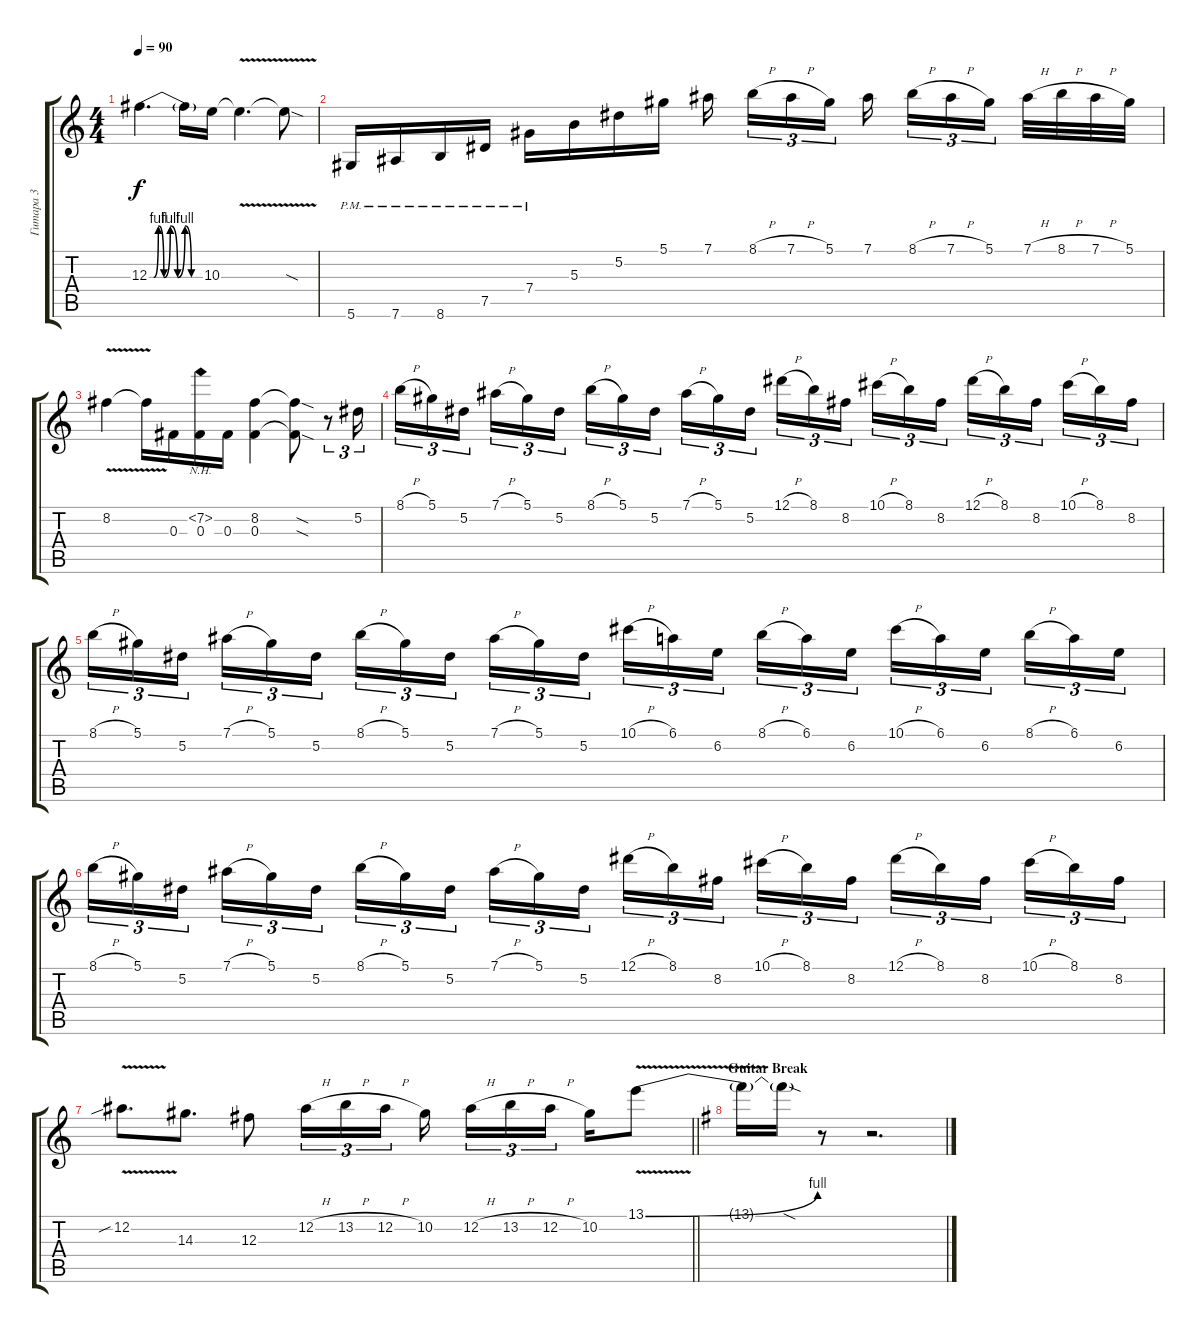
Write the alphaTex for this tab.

\track ("Гитара 3" "Гитара 3") {instrument distortionguitar}
\staff {score tabs}
\tuning (Eb4 Bb3 Gb3 Db3 Ab2 Eb2) {hide}
\ts (4 4)
\tempo 90
\clef g2
\ks aminor
12.3{be (custom 0 0 5 0 10 4 16 0 23 4 31 0 39 4 46 0 56 0 60 0)}.4{d dy f} 12.3{t}.16 10.3.16 10.3{v t}.4{d} 10.3{sod t}.8 |
5.6{pm}.16 7.6{pm}.16 8.6{pm}.16 7.5{pm}.16 7.4{pm}.16 5.3.16 5.2.16 5.1.16 7.1.16{beam splitsecondary} 8.1{h}.16{tu (3 2)} 7.1{h}.16{tu (3 2)} 5.1.16{tu (3 2) beam splitsecondary} 7.1.16 8.1{h}.16{tu (3 2)} 7.1{h}.16{tu (3 2)} 5.1.16{tu (3 2) beam splitsecondary} 7.1{h}.32 8.1{h}.32 7.1{h}.32 5.1.32 |
8.2{v}.4 8.2{t}.16 0.3.16 (7.2{nh} 0.3).16 0.3.16 (8.2 0.3).4 (8.2{sod t} 0.3{sod t}).8 r.8{tu (3 2)} 5.2.16{tu (3 2)} |
8.1{h}.16{tu (3 2)} 5.1.16{tu (3 2)} 5.2.16{tu (3 2) beam splitsecondary} 7.1{h}.16{tu (3 2)} 5.1.16{tu (3 2)} 5.2.16{tu (3 2)} 8.1{h}.16{tu (3 2)} 5.1.16{tu (3 2)} 5.2.16{tu (3 2) beam splitsecondary} 7.1{h}.16{tu (3 2)} 5.1.16{tu (3 2)} 5.2.16{tu (3 2)} 12.1{h}.16{tu (3 2)} 8.1.16{tu (3 2)} 8.2.16{tu (3 2) beam splitsecondary} 10.1{h}.16{tu (3 2)} 8.1.16{tu (3 2)} 8.2.16{tu (3 2)} 12.1{h}.16{tu (3 2)} 8.1.16{tu (3 2)} 8.2.16{tu (3 2) beam splitsecondary} 10.1{h}.16{tu (3 2)} 8.1.16{tu (3 2)} 8.2.16{tu (3 2)} |
8.1{h}.16{tu (3 2)} 5.1.16{tu (3 2)} 5.2.16{tu (3 2) beam splitsecondary} 7.1{h}.16{tu (3 2)} 5.1.16{tu (3 2)} 5.2.16{tu (3 2)} 8.1{h}.16{tu (3 2)} 5.1.16{tu (3 2)} 5.2.16{tu (3 2) beam splitsecondary} 7.1{h}.16{tu (3 2)} 5.1.16{tu (3 2)} 5.2.16{tu (3 2)} 10.1{h}.16{tu (3 2)} 6.1.16{tu (3 2)} 6.2.16{tu (3 2) beam splitsecondary} 8.1{h}.16{tu (3 2)} 6.1.16{tu (3 2)} 6.2.16{tu (3 2)} 10.1{h}.16{tu (3 2)} 6.1.16{tu (3 2)} 6.2.16{tu (3 2) beam splitsecondary} 8.1{h}.16{tu (3 2)} 6.1.16{tu (3 2)} 6.2.16{tu (3 2)} |
8.1{h}.16{tu (3 2)} 5.1.16{tu (3 2)} 5.2.16{tu (3 2) beam splitsecondary} 7.1{h}.16{tu (3 2)} 5.1.16{tu (3 2)} 5.2.16{tu (3 2)} 8.1{h}.16{tu (3 2)} 5.1.16{tu (3 2)} 5.2.16{tu (3 2) beam splitsecondary} 7.1{h}.16{tu (3 2)} 5.1.16{tu (3 2)} 5.2.16{tu (3 2)} 12.1{h}.16{tu (3 2)} 8.1.16{tu (3 2)} 8.2.16{tu (3 2) beam splitsecondary} 10.1{h}.16{tu (3 2)} 8.1.16{tu (3 2)} 8.2.16{tu (3 2)} 12.1{h}.16{tu (3 2)} 8.1.16{tu (3 2)} 8.2.16{tu (3 2) beam splitsecondary} 10.1{h}.16{tu (3 2)} 8.1.16{tu (3 2)} 8.2.16{tu (3 2)} |
\barLineRight lightlight
12.2{v sib}.8{d} 14.3.8{d} 12.3.8 12.2{h}.16{tu (3 2)} 13.2{h}.16{tu (3 2)} 12.2{h}.16{tu (3 2) beam splitsecondary} 10.2.16{beam splitsecondary} 12.2{h}.16{tu (3 2)} 13.2{h}.16{tu (3 2)} 12.2{h}.16{tu (3 2) beam splitsecondary} 10.2.16 13.1{be (bend 0 0 60 4) v}.8 |
\section ("" "Guitar Break")
\ks eminor
13.1{t}.16 13.1{sod t}.16 r.8 r.2{d volume 8}
